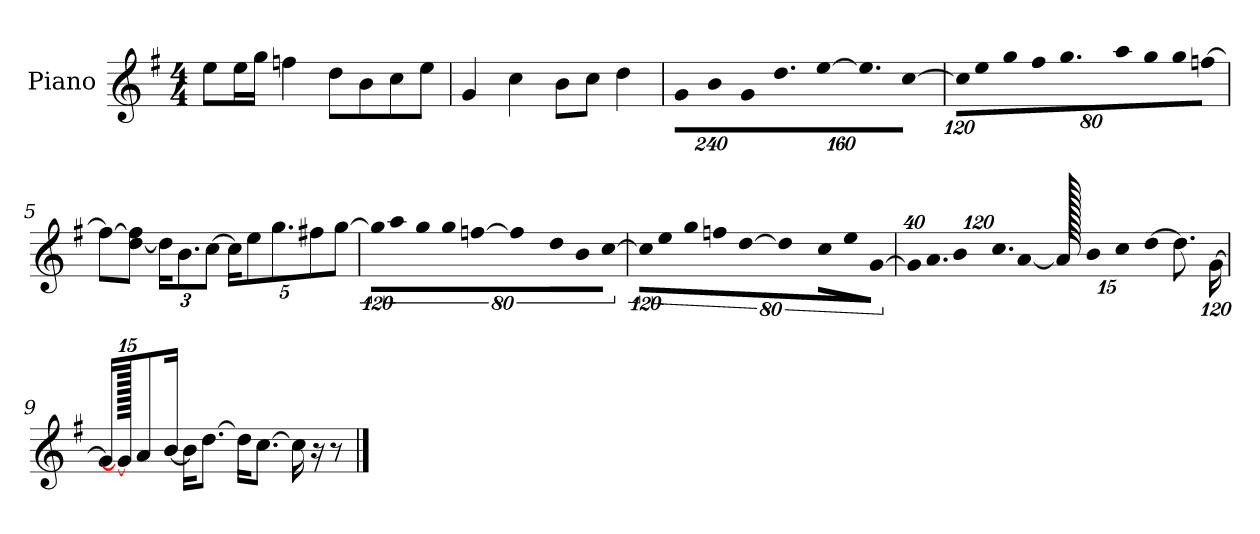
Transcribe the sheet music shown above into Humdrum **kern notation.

**kern
*part1
*staff1
*I"Piano
*I'P-no
*clefG2
*k[f#]
*M4/4
*MM90
=1
8ee\L
16ee\L
16gg\JJ
4ffn\
8dd\L
8b\
8cc\
8ee\J
=2
4g/
4cc\
8b\L
8cc\J
4dd\
=3
*Xbrackettup
!LO:N:vis=8
960%137g\L
!LO:N:vis=8
960%137b\
!LO:N:vis=8
960%137g\
!LO:N:vis=8.
640%137dd\
!LO:N:vis=16
[1920%137ee\K
!LO:N:vis=8.
640%137ee\]
!LO:N:vis=16
[1920%137cc\Jk
=4
!LO:N:vis=16
1920%107cc\KL]
!LO:N:vis=8
640%71ee\
!LO:N:vis=8
640%71gg\
!LO:N:vis=8
640%71ff#\
9.gg\
!LO:N:vis=8
640%71aa\
!LO:N:vis=8
640%71gg\
!LO:N:vis=8
640%71gg\
!LO:N:vis=8
[640%71ffn\J
!!LO:LB:g=z
=5
8ff\L_
[8dd\ 8ff\]J
24dd\KL]
12.b\
[12cc\J
20cc\KL]
10ee\
10.gg\
10ff#X\
[10gg\J
=6
*brackettup
!LO:N:vis=16
1920%107gg\KL]
!LO:N:vis=8
640%71aa\
!LO:N:vis=8
640%71gg\
!LO:N:vis=8
640%71gg\
!LO:N:vis=16
[1920%107ffn\Jk
!LO:N:vis=4
1920%427ff\]
!LO:N:vis=8
640%71dd\L
!LO:N:vis=8
640%71b\
!LO:N:vis=8
[640%71cc\J
=7
!LO:N:vis=16
1920%107cc\KL]
!LO:N:vis=8
640%71ee\
!LO:N:vis=8
640%71gg\
!LO:N:vis=8
640%71ffn\
!LO:N:vis=16
[1920%107dd\Jk
!LO:N:vis=4
1920%427dd\]
!LO:N:vis=8
640%71cc\L
!LO:N:vis=8
640%71ee\
!LO:N:vis=8
[640%71g\J
=8
*Xbrackettup
!LO:N:vis=32
640%23g/KLL]
!LO:N:vis=16.
960%103a/J
!LO:N:vis=8
960%137b/
!LO:N:vis=16.
960%103cc/L
[384%41a/J
1920a/]
12b\L
12cc\
[12dd\J
8.dd\L]
[1920%119g\Jk
!!LO:LB:g=z
=9
16g/KL]
1920g\_
8a/
[16b/Jk
16b\KL]
[8.dd\J
16dd\KL]
[8.cc\J
16cc\]
16r
8r
==
*-
